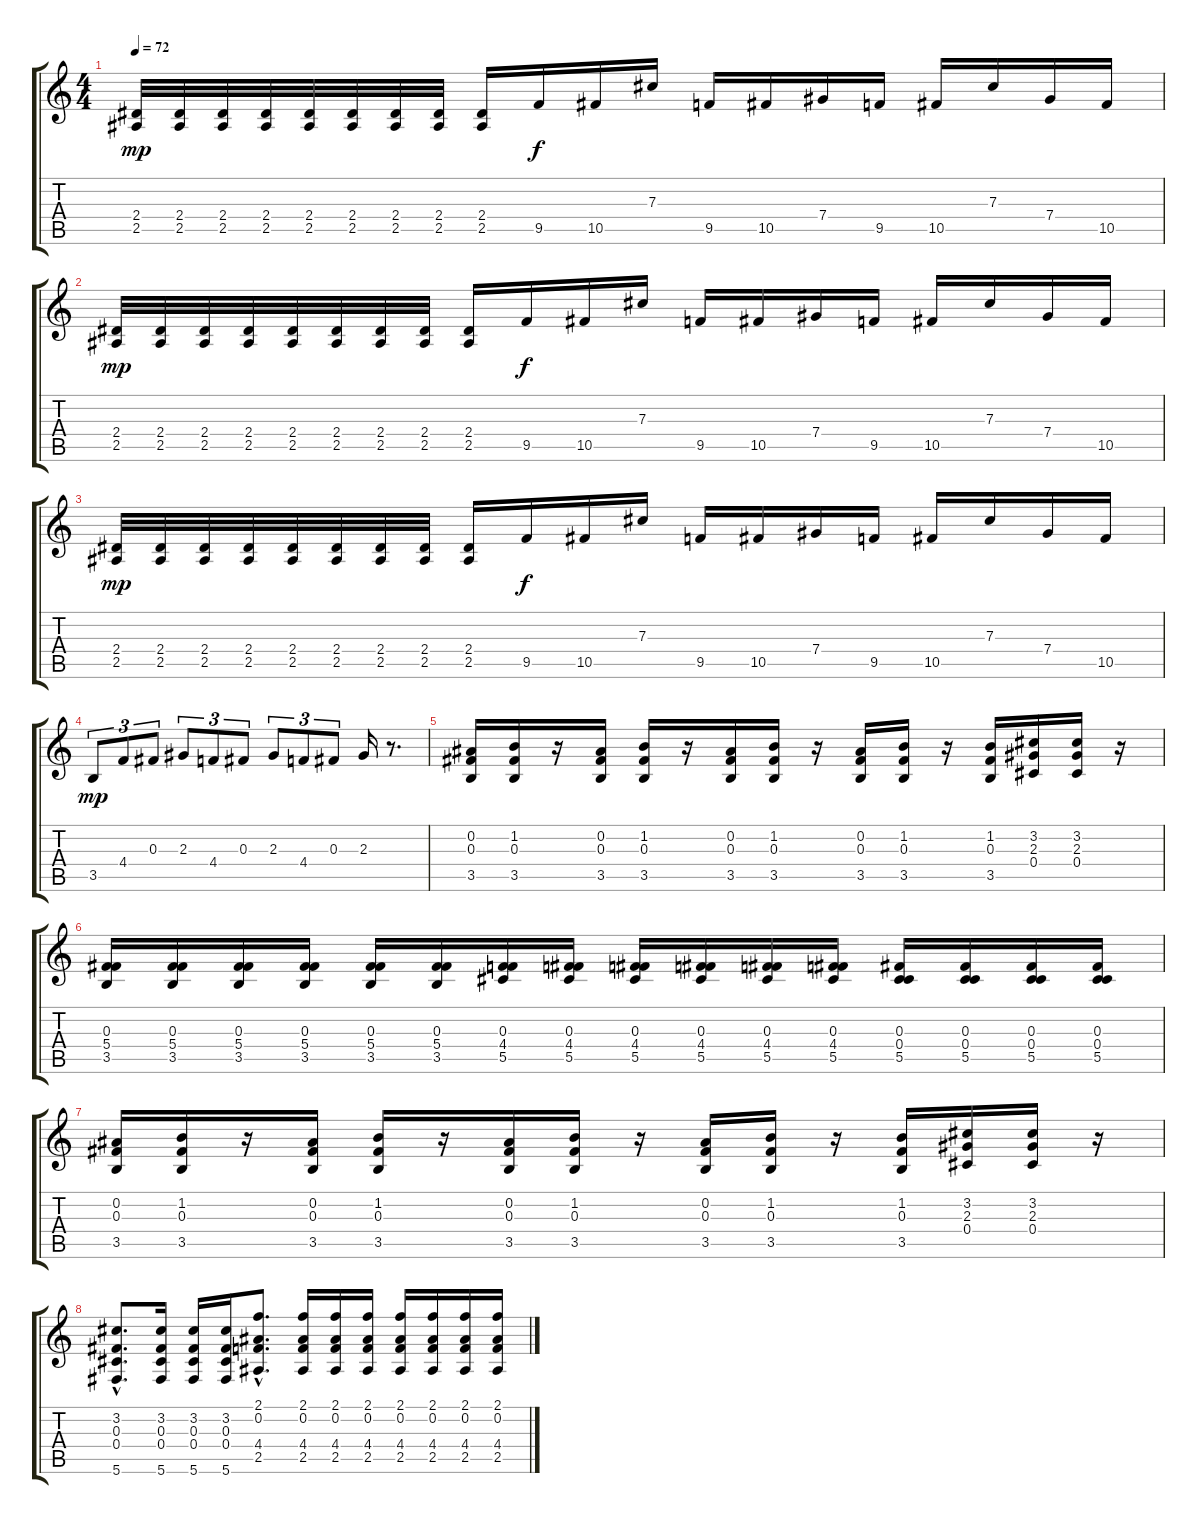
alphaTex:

\track "" {instrument overdrivenguitar}
\staff {score tabs}
\tuning (Eb4 Bb3 Gb3 Db3 Ab2 Db2) {hide}
\ts (4 4)
\tempo 72
\clef g2
\ks c
(2.4 2.5).32{dy mp} (2.4 2.5).32 (2.4 2.5).32 (2.4 2.5).32 (2.4 2.5).32 (2.4 2.5).32 (2.4 2.5).32 (2.4 2.5).32 (2.4 2.5).16 9.5.16{dy f} 10.5.16 7.3.16 9.5.16 10.5.16 7.4.16 9.5.16 10.5.16 7.3.16 7.4.16 10.5.16 |
(2.4 2.5).32{dy mp} (2.4 2.5).32 (2.4 2.5).32 (2.4 2.5).32 (2.4 2.5).32 (2.4 2.5).32 (2.4 2.5).32 (2.4 2.5).32 (2.4 2.5).16 9.5.16{dy f} 10.5.16 7.3.16 9.5.16 10.5.16 7.4.16 9.5.16 10.5.16 7.3.16 7.4.16 10.5.16 |
(2.4 2.5).32{dy mp} (2.4 2.5).32 (2.4 2.5).32 (2.4 2.5).32 (2.4 2.5).32 (2.4 2.5).32 (2.4 2.5).32 (2.4 2.5).32 (2.4 2.5).16 9.5.16{dy f} 10.5.16 7.3.16 9.5.16 10.5.16 7.4.16 9.5.16 10.5.16 7.3.16 7.4.16 10.5.16 |
3.5.8{tu (3 2) dy mp} 4.4.8{tu (3 2)} 0.3.8{tu (3 2)} 2.3.8{tu (3 2)} 4.4.8{tu (3 2)} 0.3.8{tu (3 2)} 2.3.8{tu (3 2)} 4.4.8{tu (3 2)} 0.3.8{tu (3 2)} 2.3.16 r.8{d} |
(0.2 0.3 3.5).16 (1.2 0.3 3.5).16 r.16 (0.2 0.3 3.5).16 (1.2 0.3 3.5).16 r.16 (0.2 0.3 3.5).16 (1.2 0.3 3.5).16 r.16 (0.2 0.3 3.5).16 (1.2 0.3 3.5).16 r.16 (1.2 0.3 3.5).16 (3.2 2.3 0.4).16 (3.2 2.3 0.4).16 r.16 |
(0.3 5.4 3.5).16 (0.3 5.4 3.5).16 (0.3 5.4 3.5).16 (0.3 5.4 3.5).16 (0.3 5.4 3.5).16 (0.3 5.4 3.5).16 (0.3 4.4 5.5).16 (0.3 4.4 5.5).16 (0.3 4.4 5.5).16 (0.3 4.4 5.5).16 (0.3 4.4 5.5).16 (0.3 4.4 5.5).16 (0.3 0.4 5.5).16 (0.3 0.4 5.5).16 (0.3 0.4 5.5).16 (0.3 0.4 5.5).16 |
(0.2 0.3 3.5).16 (1.2 0.3 3.5).16 r.16 (0.2 0.3 3.5).16 (1.2 0.3 3.5).16 r.16 (0.2 0.3 3.5).16 (1.2 0.3 3.5).16 r.16 (0.2 0.3 3.5).16 (1.2 0.3 3.5).16 r.16 (1.2 0.3 3.5).16 (3.2 2.3 0.4).16 (3.2 2.3 0.4).16 r.16 |
(3.2{hac} 0.3{hac} 0.4{hac} 5.6{hac}).8{d} (3.2 0.3 0.4 5.6).16 (3.2 0.3 0.4 5.6).16 (3.2 0.3 0.4 5.6).16 (2.1{hac} 0.2{hac} 4.4{hac} 2.5{hac}).8{d} (2.1 0.2 4.4 2.5).16 (2.1 0.2 4.4 2.5).16 (2.1 0.2 4.4 2.5).16 (2.1 0.2 4.4 2.5).16 (2.1 0.2 4.4 2.5).16 (2.1 0.2 4.4 2.5).16 (2.1 0.2 4.4 2.5).16
